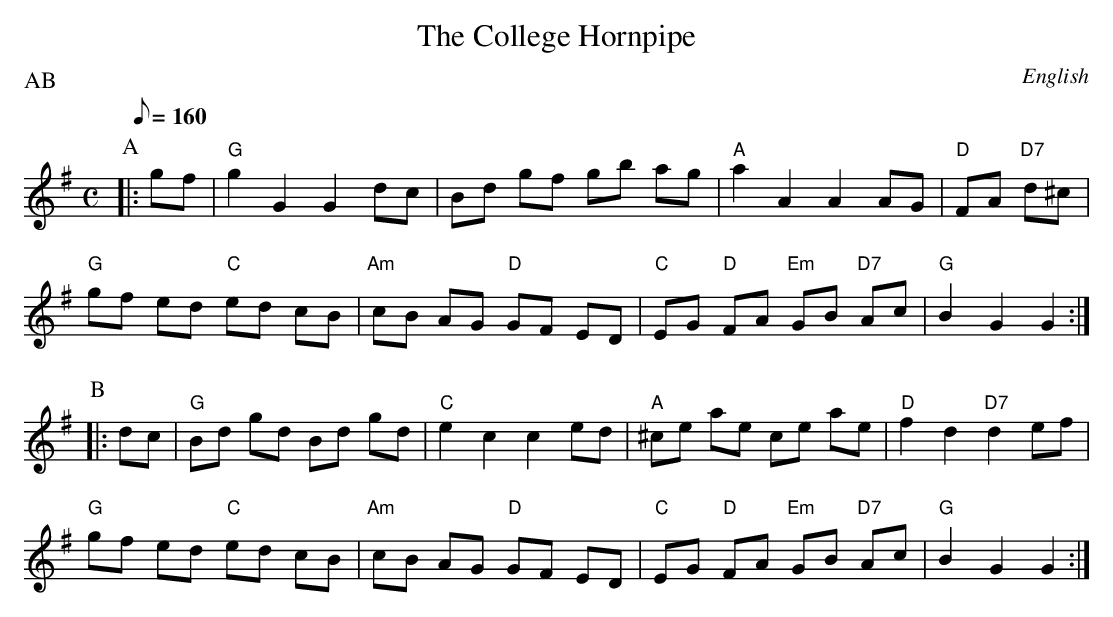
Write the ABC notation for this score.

X:1
T:College Hornpipe, The
M:C
L:1/8
Q:160
O:English
P:AB
K:G
P:A
|: gf | "G" g2 G2 G2 dc | Bd gf gb ag | "A" a2 A2 A2 AG | "D" FA "D7" d^c |
"G" gf ed "C" ed cB | "Am" cB AG "D" GF ED |\
    "C" EG "D" FA "Em" GB "D7" Ac | "G" B2 G2 G2 :|
P:B
|: dc | "G" Bd gd Bd gd | "C" e2 c2 c2 ed | "A" ^ce ae ce ae |\
    "D" f2 d2 "D7" d2 ef |
"G" gf ed "C" ed cB | "Am" cB AG "D" GF ED |\
    "C" EG "D" FA "Em" GB "D7" Ac | "G" B2 G2 G2 :|
